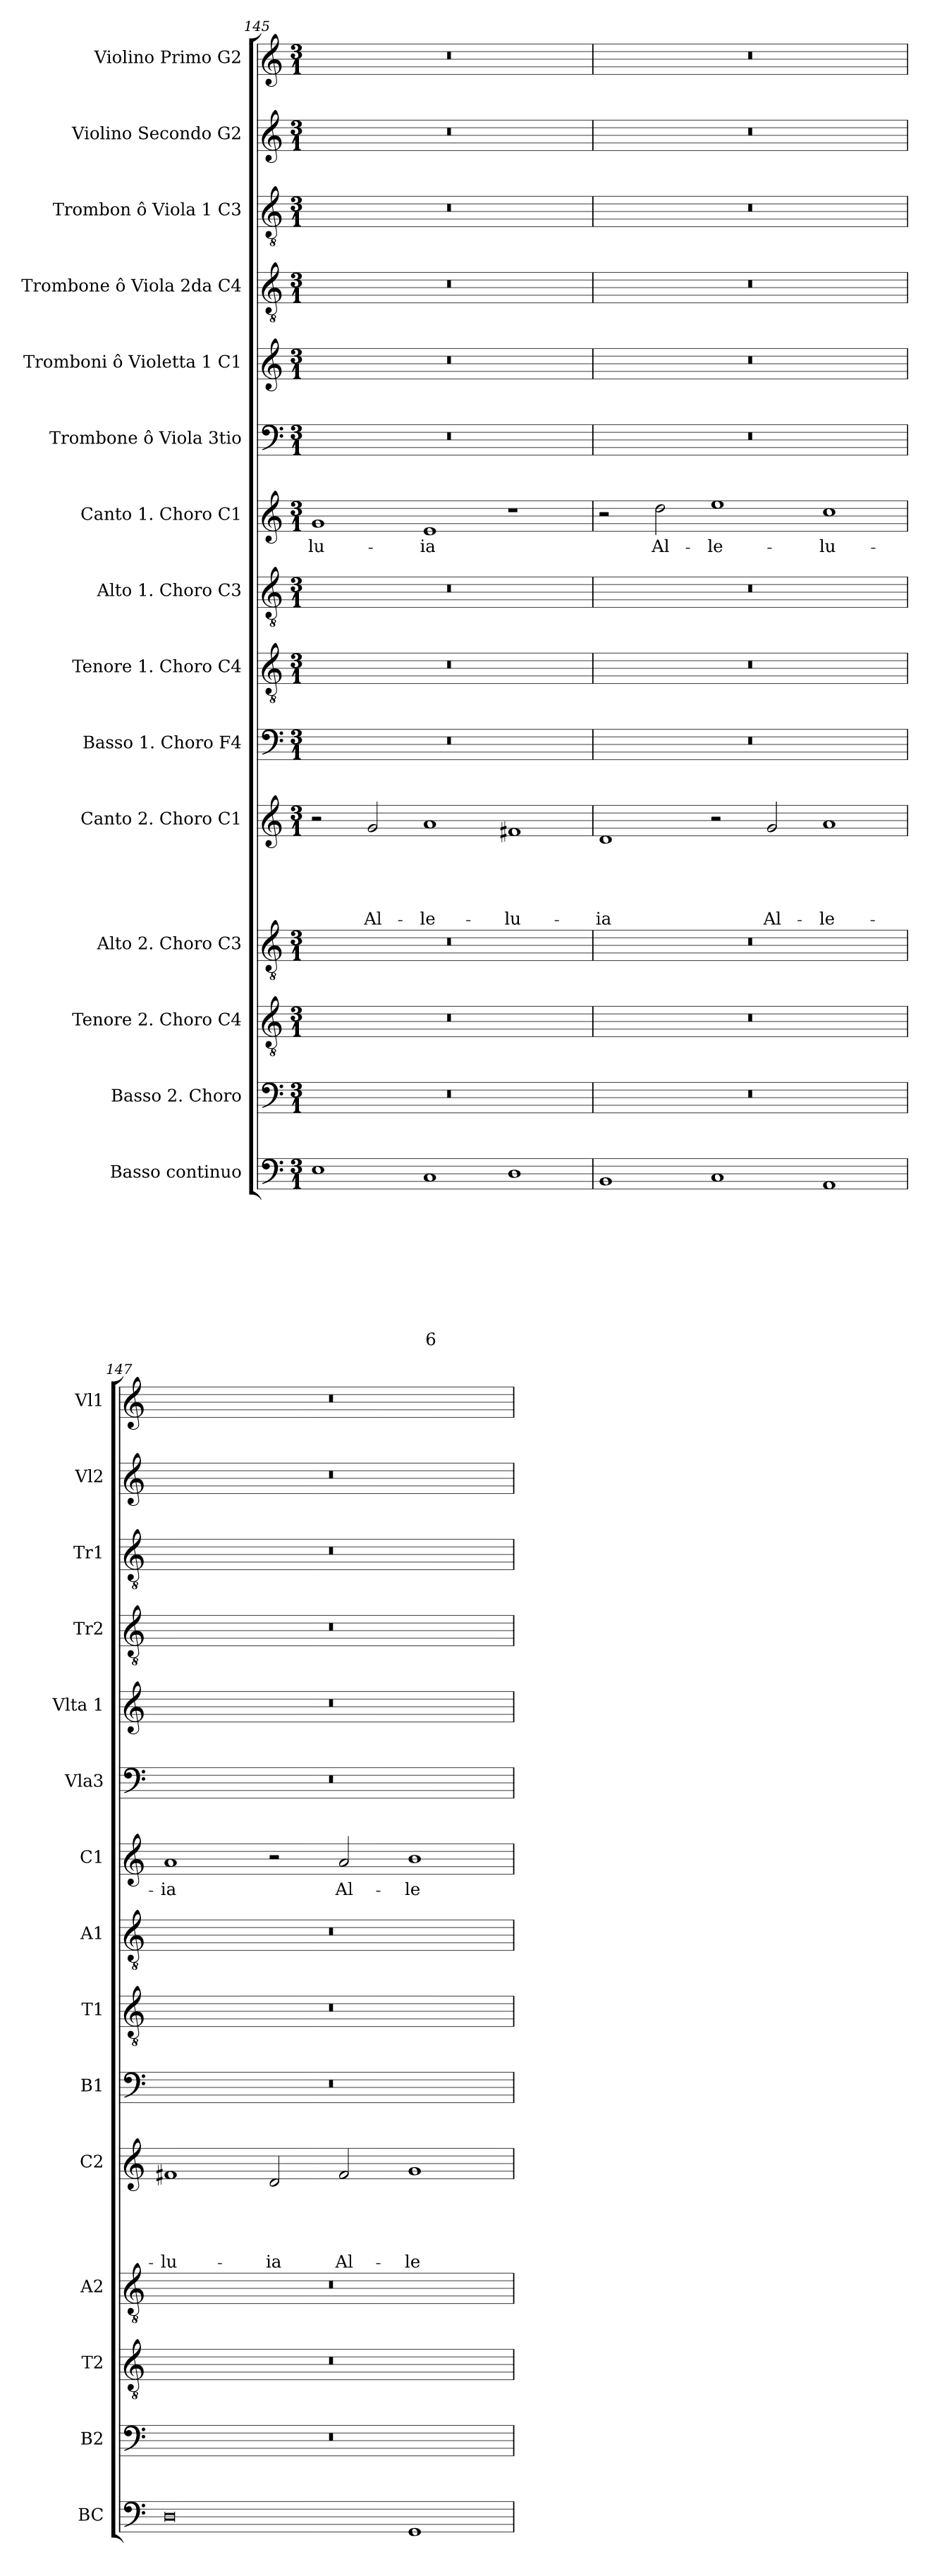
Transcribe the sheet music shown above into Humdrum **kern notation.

**kern	**text	**text	**text	**text	**text	**text	**text	**text	**text	**kern	**kern	**kern	**kern	**text	**text	**text	**text	**text	**kern	**kern	**kern	**kern	**text	**kern	**kern	**kern	**kern	**kern	**kern
*part15	*part15	*part15	*part15	*part15	*part15	*part15	*part15	*part15	*part15	*part14	*part13	*part12	*part11	*part11	*part11	*part11	*part11	*part11	*part10	*part9	*part8	*part7	*part7	*part6	*part5	*part4	*part3	*part2	*part1
*staff15	*staff15	*staff15	*staff15	*staff15	*staff15	*staff15	*staff15	*staff15	*staff15	*staff14	*staff13	*staff12	*staff11	*staff11	*staff11	*staff11	*staff11	*staff11	*staff10	*staff9	*staff8	*staff7	*staff7	*staff6	*staff5	*staff4	*staff3	*staff2	*staff1
*I"Basso continuo	*	*	*	*	*	*	*	*	*	*I"Basso 2. Choro	*I"Tenore 2. Choro C4	*I"Alto 2. Choro C3	*I"Canto 2. Choro  C1	*	*	*	*	*	*I"Basso 1. Choro F4	*I"Tenore 1. Choro C4	*I"Alto 1. Choro C3	*I"Canto 1. Choro  C1	*	*I"Trombone ô Viola 3tio	*I"Tromboni ô Violetta 1 C1	*I"Trombone ô Viola 2da C4	*I"Trombon ô Viola 1 C3	*I"Violino Secondo G2	*I"Violino Primo G2
*I'BC	*	*	*	*	*	*	*	*	*	*I'B2	*I'T2	*I'A2	*I'C2	*	*	*	*	*	*I'B1	*I'T1	*I'A1	*I'C1	*	*I'Vla3	*I'Vlta 1	*I'Tr2	*I'Tr1	*I'Vl2	*I'Vl1
*clefF4	*	*	*	*	*	*	*	*	*	*clefF4	*clefGv2	*clefGv2	*clefG2	*	*	*	*	*	*clefF4	*clefGv2	*clefGv2	*clefG2	*	*clefF4	*clefG2	*clefGv2	*clefGv2	*clefG2	*clefG2
*k[]	*	*	*	*	*	*	*	*	*	*k[]	*k[]	*k[]	*k[]	*	*	*	*	*	*k[]	*k[]	*k[]	*k[]	*	*k[]	*k[]	*k[]	*k[]	*k[]	*k[]
*C:	*	*	*	*	*	*	*	*	*	*C:	*C:	*C:	*C:	*	*	*	*	*	*C:	*C:	*C:	*C:	*	*C:	*C:	*C:	*C:	*C:	*C:
*M3/1	*	*	*	*	*	*	*	*	*	*M3/1	*M3/1	*M3/1	*M3/1	*	*	*	*	*	*M3/1	*M3/1	*M3/1	*M3/1	*	*M3/1	*M3/1	*M3/1	*M3/1	*M3/1	*M3/1
=145	=145	=145	=145	=145	=145	=145	=145	=145	=145	=145	=145	=145	=145	=145	=145	=145	=145	=145	=145	=145	=145	=145	=145	=145	=145	=145	=145	=145	=145
!	!	!	!	!	!	!	!	!	!	!	!	!	!	!	!	!	!	!	!	!	!	!	!LO:LY:b	!	!	!	!	!	!
1E	.	.	.	.	.	.	.	.	.	0.r	0.r	0.r	2r	.	.	.	.	.	0.r	0.r	0.r	1g	-lu-	0.r	0.r	0.r	0.r	0.r	0.r
!	!	!	!	!	!	!	!	!	!	!	!	!	!	!	!	!	!	!LO:LY:b	!	!	!	!	!	!	!	!	!	!	!
.	.	.	.	.	.	.	.	.	.	.	.	.	2g/	.	.	.	.	Al-	.	.	.	.	.	.	.	.	.	.	.
!	!	!	!	!	!	!	!	!	!LO:LY:b	!	!	!	!	!	!	!	!	!LO:LY:b	!	!	!	!	!LO:LY:b	!	!	!	!	!	!
1C	.	.	.	.	.	.	.	.	6	.	.	.	1a	.	.	.	.	-le-	.	.	.	1e	-ia	.	.	.	.	.	.
!	!	!	!	!	!	!	!	!	!	!	!	!	!	!	!	!	!	!LO:LY:b	!	!	!	!	!	!	!	!	!	!	!
1D	.	.	.	.	.	.	.	.	.	.	.	.	1f#X	.	.	.	.	-lu-	.	.	.	1r	.	.	.	.	.	.	.
!!LO:LB:g=z
=146	=146	=146	=146	=146	=146	=146	=146	=146	=146	=146	=146	=146	=146	=146	=146	=146	=146	=146	=146	=146	=146	=146	=146	=146	=146	=146	=146	=146	=146
!	!	!	!	!	!	!	!	!	!	!	!	!	!	!	!	!	!	!LO:LY:b	!	!	!	!	!	!	!	!	!	!	!
1BB	.	.	.	.	.	.	.	.	.	0.r	0.r	0.r	1d	.	.	.	.	-ia	0.r	0.r	0.r	2r	.	0.r	0.r	0.r	0.r	0.r	0.r
!	!	!	!	!	!	!	!	!	!	!	!	!	!	!	!	!	!	!	!	!	!	!	!LO:LY:b	!	!	!	!	!	!
.	.	.	.	.	.	.	.	.	.	.	.	.	.	.	.	.	.	.	.	.	.	2dd\	Al-	.	.	.	.	.	.
!	!	!	!	!	!	!	!	!	!	!	!	!	!	!	!	!	!	!	!	!	!	!	!LO:LY:b	!	!	!	!	!	!
1C	.	.	.	.	.	.	.	.	.	.	.	.	2r	.	.	.	.	.	.	.	.	1ee	-le-	.	.	.	.	.	.
!	!	!	!	!	!	!	!	!	!	!	!	!	!	!	!	!	!	!LO:LY:b	!	!	!	!	!	!	!	!	!	!	!
.	.	.	.	.	.	.	.	.	.	.	.	.	2g/	.	.	.	.	Al-	.	.	.	.	.	.	.	.	.	.	.
!	!	!	!	!	!	!	!	!	!	!	!	!	!	!	!	!	!	!LO:LY:b	!	!	!	!	!LO:LY:b	!	!	!	!	!	!
1AA	.	.	.	.	.	.	.	.	.	.	.	.	1a	.	.	.	.	-le-	.	.	.	1cc	-lu-	.	.	.	.	.	.
=147	=147	=147	=147	=147	=147	=147	=147	=147	=147	=147	=147	=147	=147	=147	=147	=147	=147	=147	=147	=147	=147	=147	=147	=147	=147	=147	=147	=147	=147
!	!	!	!	!	!	!	!	!	!	!	!	!	!	!	!	!	!	!LO:LY:b	!	!	!	!	!LO:LY:b	!	!	!	!	!	!
0D	.	.	.	.	.	.	.	.	.	0.r	0.r	0.r	1f#X	.	.	.	.	-lu-	0.r	0.r	0.r	1a	-ia	0.r	0.r	0.r	0.r	0.r	0.r
!	!	!	!	!	!	!	!	!	!	!	!	!	!	!	!	!	!	!LO:LY:b	!	!	!	!	!	!	!	!	!	!	!
.	.	.	.	.	.	.	.	.	.	.	.	.	2d/	.	.	.	.	-ia	.	.	.	2r	.	.	.	.	.	.	.
!	!	!	!	!	!	!	!	!	!	!	!	!	!	!	!	!	!	!LO:LY:b	!	!	!	!	!LO:LY:b	!	!	!	!	!	!
.	.	.	.	.	.	.	.	.	.	.	.	.	2f#/	.	.	.	.	Al-	.	.	.	2a/	Al-	.	.	.	.	.	.
!	!	!	!	!	!	!	!	!	!	!	!	!	!	!	!	!	!	!LO:LY:b	!	!	!	!	!LO:LY:b	!	!	!	!	!	!
1GG	.	.	.	.	.	.	.	.	.	.	.	.	1g	.	.	.	.	-le-	.	.	.	1b	-le-	.	.	.	.	.	.
=	=	=	=	=	=	=	=	=	=	=	=	=	=	=	=	=	=	=	=	=	=	=	=	=	=	=	=	=	=
*-	*-	*-	*-	*-	*-	*-	*-	*-	*-	*-	*-	*-	*-	*-	*-	*-	*-	*-	*-	*-	*-	*-	*-	*-	*-	*-	*-	*-	*-
